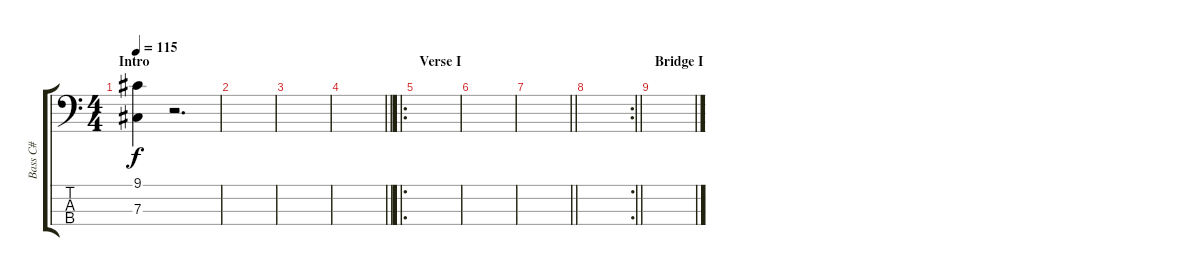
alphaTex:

\track ("Bass C#" "Bass C#") {instrument slapbass2}
\staff {score tabs}
\tuning (E2 B1 Gb1 Db1) {hide}
\ts (4 4)
\section ("" "Intro")
\tempo 115
\clef f4
\ks c
(9.1 7.3).4{dy f instrument gunshot} r.2{d instrument slapbass2} |
|
|
\barLineRight lightlight
|
\ro
\section ("" "Verse I")
|
|
\barLineRight lightlight
|
\rc 2
\barLineRight lightlight
|
\section ("" "Bridge I")
